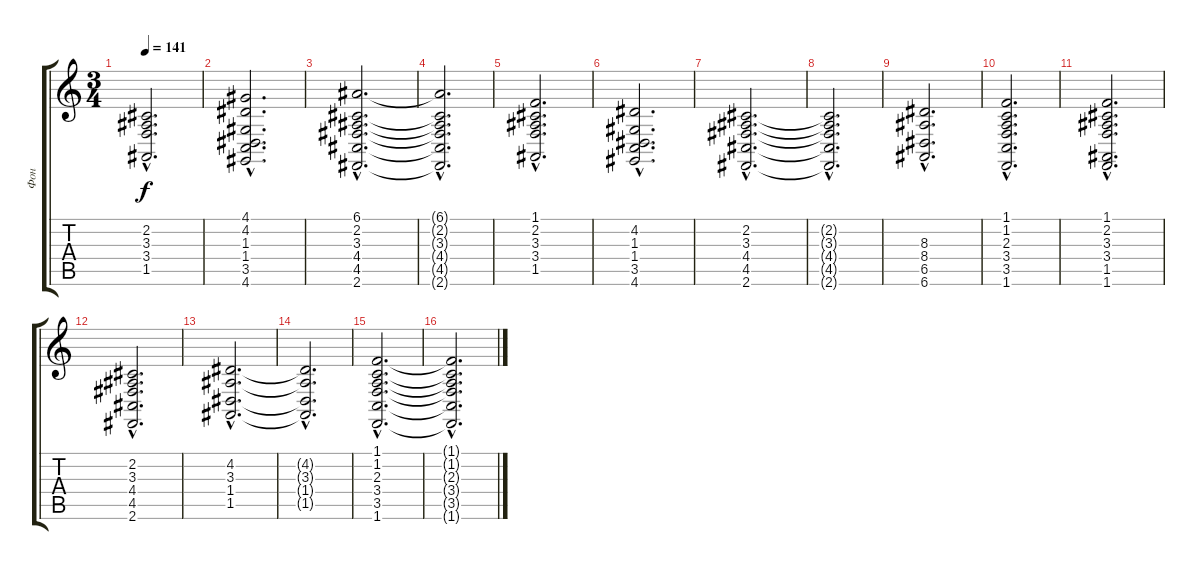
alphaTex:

\track ("Фон" "Фон") {instrument choiraahs}
\staff {score tabs}
\tuning (E4 B3 G3 D3 A2 E2) {hide}
\ts (3 4)
\tempo 141
\clef g2
\ks c
(2.2{hac} 3.3{hac} 3.4{hac} 1.5{hac}).2{d dy f} |
(4.1{hac} 4.2{hac} 1.3{hac} 1.4{hac} 3.5{hac} 4.6{hac}).2{d} |
(6.1{hac} 2.2{hac} 3.3{hac} 4.4{hac} 4.5{hac} 2.6{hac}).2{d} |
(6.1{hac t} 2.2{hac t} 3.3{hac t} 4.4{hac t} 4.5{hac t} 2.6{hac t}).2{d} |
(1.1{hac} 2.2{hac} 3.3{hac} 3.4{hac} 1.5{hac}).2{d} |
(4.2{hac} 1.3{hac} 1.4{hac} 3.5{hac} 4.6{hac}).2{d} |
(2.2{hac} 3.3{hac} 4.4{hac} 4.5{hac} 2.6{hac}).2{d} |
(2.2{hac t} 3.3{hac t} 4.4{hac t} 4.5{hac t} 2.6{hac t}).2{d} |
(8.3{hac} 8.4{hac} 6.5{hac} 6.6{hac}).2{d} |
(1.1{hac} 1.2{hac} 2.3{hac} 3.4{hac} 3.5{hac} 1.6{hac}).2{d} |
(1.1{hac} 2.2{hac} 3.3{hac} 3.4{hac} 1.5{hac} 1.6{hac}).2{d} |
(2.2{hac} 3.3{hac} 4.4{hac} 4.5{hac} 2.6{hac}).2{d} |
(4.2{hac} 3.3{hac} 1.4{hac} 1.5{hac}).2{d} |
(4.2{hac t} 3.3{hac t} 1.4{hac t} 1.5{hac t}).2{d} |
(1.1{hac} 1.2{hac} 2.3{hac} 3.4{hac} 3.5{hac} 1.6{hac}).2{d} |
(1.1{hac t} 1.2{hac t} 2.3{hac t} 3.4{hac t} 3.5{hac t} 1.6{hac t}).2{d}
